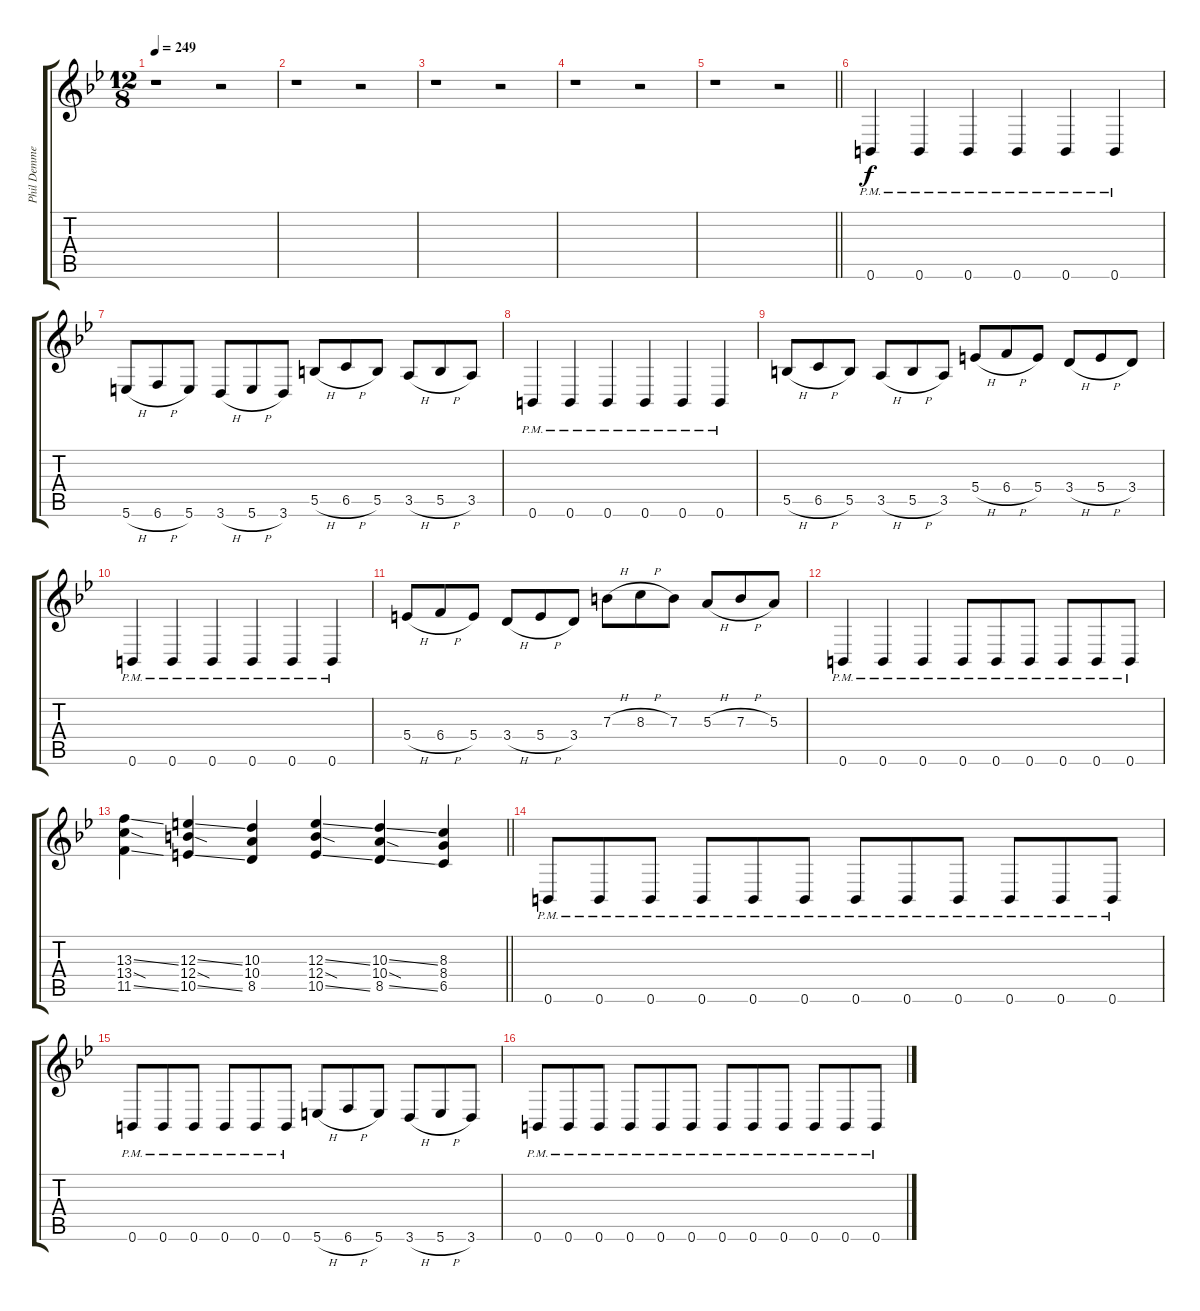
\track ("Phil Demmel" "Phil Demme") {instrument distortionguitar}
\staff {score tabs}
\tuning (Db4 Ab3 E3 B2 Gb2 B1) {hide}
\ts (12 8)
\tempo 249
\clef g2
\ks bb
r.1{dy f} r.2 |
r.1 r.2 |
r.1 r.2 |
r.1 r.2 |
\barLineRight lightlight
r.1 r.2 |
0.6{pm}.4 0.6{pm}.4 0.6{pm}.4 0.6{pm}.4 0.6{pm}.4 0.6{pm}.4 |
5.6{h}.8 6.6{h}.8 5.6.8 3.6{h}.8 5.6{h}.8 3.6.8 5.5{h}.8 6.5{h}.8 5.5.8 3.5{h}.8 5.5{h}.8 3.5.8 |
0.6{pm}.4 0.6{pm}.4 0.6{pm}.4 0.6{pm}.4 0.6{pm}.4 0.6{pm}.4 |
5.5{h}.8 6.5{h}.8 5.5.8 3.5{h}.8 5.5{h}.8 3.5.8 5.4{h}.8 6.4{h}.8 5.4.8 3.4{h}.8 5.4{h}.8 3.4.8 |
0.6{pm}.4 0.6{pm}.4 0.6{pm}.4 0.6{pm}.4 0.6{pm}.4 0.6{pm}.4 |
5.4{h}.8 6.4{h}.8 5.4.8 3.4{h}.8 5.4{h}.8 3.4.8 7.3{h}.8 8.3{h}.8 7.3.8 5.3{h}.8 7.3{h}.8 5.3.8 |
0.6{pm}.4 0.6{pm}.4 0.6{pm}.4 0.6{pm}.8 0.6{pm}.8 0.6{pm}.8 0.6{pm}.8 0.6{pm}.8 0.6{pm}.8 |
\barLineRight lightlight
(13.3{ss} 13.4{sod} 11.5{ss}).4 (12.3{ss} 12.4{sod} 10.5{ss}).4 (10.3 10.4 8.5).4 (12.3{ss} 12.4{sod} 10.5{ss}).4 (10.3{ss} 10.4{sod} 8.5{ss}).4 (8.3 8.4 6.5).4 |
0.6{pm}.8 0.6{pm}.8 0.6{pm}.8 0.6{pm}.8 0.6{pm}.8 0.6{pm}.8 0.6{pm}.8 0.6{pm}.8 0.6{pm}.8 0.6{pm}.8 0.6{pm}.8 0.6{pm}.8 |
0.6{pm}.8 0.6{pm}.8 0.6{pm}.8 0.6{pm}.8 0.6{pm}.8 0.6{pm}.8 5.6{h}.8 6.6{h}.8 5.6.8 3.6{h}.8 5.6{h}.8 3.6.8 |
0.6{pm}.8 0.6{pm}.8 0.6{pm}.8 0.6{pm}.8 0.6{pm}.8 0.6{pm}.8 0.6{pm}.8 0.6{pm}.8 0.6{pm}.8 0.6{pm}.8 0.6{pm}.8 0.6{pm}.8
